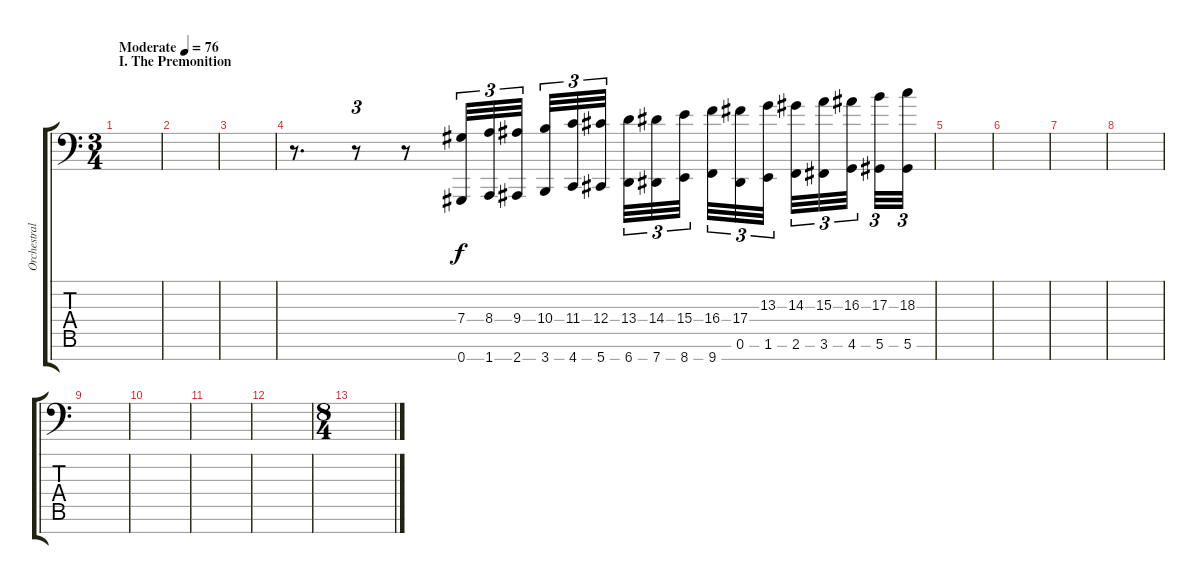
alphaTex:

\track ("Orchestral (Timpani)" "Orchestral") {mute instrument timpani}
\staff {score tabs}
\tuning (Eb4 Bb3 Gb3 Db3 Ab2 Eb2 Ab1) {hide}
\ts (3 4)
\section ("" "I. The Premonition")
\tempo (76 "Moderate")
\clef f4
\ks c
|
|
|
r.8{d} r.8{tu (3 2)} r.8 (7.4 0.7).32{tu (3 2)} (8.4 1.7).32{tu (3 2)} (9.4 2.7).32{tu (3 2) beam splitsecondary} (10.4 3.7).32{tu (3 2)} (11.4 4.7).32{tu (3 2)} (12.4 5.7).32{tu (3 2) beam splitsecondary} (13.4 6.7).32{tu (3 2)} (14.4 7.7).32{tu (3 2)} (15.4 8.7).32{tu (3 2) beam splitsecondary} (16.4 9.7).32{tu (3 2)} (17.4 0.6).32{tu (3 2)} (13.3 1.6).32{tu (3 2) beam splitsecondary} (14.3 2.6).32{tu (3 2)} (15.3 3.6).32{tu (3 2)} (16.3 4.6).32{tu (3 2) beam splitsecondary} (17.3 5.6).32{tu (3 2)} (18.3 5.6).32{tu (3 2)} |
|
|
|
|
|
|
|
|
\ts (8 4)
